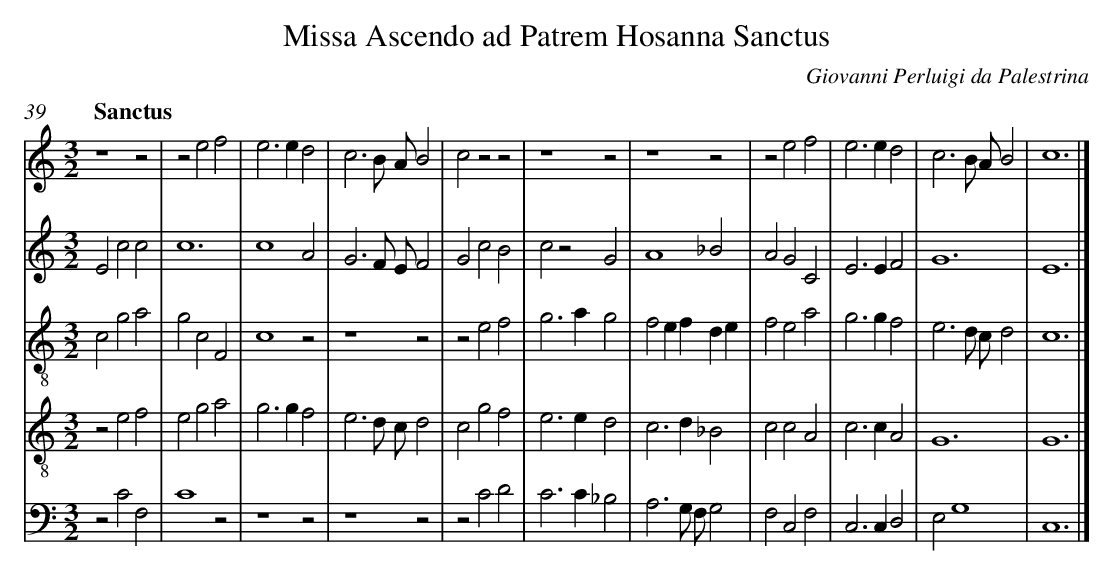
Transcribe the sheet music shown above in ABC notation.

X:1
T: Missa Ascendo ad Patrem Hosanna Sanctus
C: Giovanni Perluigi da Palestrina
L: 1/4
M: 3/2
Q: "Sanctus"
V: 1 clef=treble
V: 2 clef=treble
V: 3 clef=treble-8
V: 4 clef=treble-8
V: 5 clef=bass
K: C
[V:1] z4z2 |
[V:2] E2c2c2 |
[V:3] c2g2a2 |
[V:4] z2e2f2 |
[V:5] z2C2F,2 |
[V:1] z2e2f2 |
[V:2] c6 |
[V:3] g2c2F2 |
[V:4] e2g2a2 |
[V:5] C4z2 |
[V:1] e2>e2d2 |
[V:2] c4A2 |
[V:3] c4z2 |
[V:4] g2>g2f2 |
[V:5] z4z2 |
[V:1] c3B/ A/B2 |
[V:2] G3F/ E/F2 |
[V:3] z4z2 |
[V:4] e3d/ c/d2 |
[V:5] z4z2 |
[V:1] c2z2z2 |
[V:2] G2c2B2 |
[V:3] z2e2f2 |
[V:4] c2g2f2 |
[V:5] z2C2D2 |
[V:1] z4z2 |
[V:2] c2z2G2 |
[V:3] g2>a2g2 |
[V:4] e2>e2d2 |
[V:5] C2>C2_B,2 |
[V:1] z4z2 |
[V:2] A4_B2 |
[V:3] f2efde |
[V:4] c2>d2_B2 |
[V:5] A,3G,/ F,/G,2 |
[V:1] z2e2f2 |
[V:2] A2G2C2 |
[V:3] f2e2a2 |
[V:4] c2c2A2 |
[V:5] F,2C,2F,2 |
[V:1] e2>e2d2 |
[V:2] E2>E2F2 |
[V:3] g2>g2f2 |
[V:4] c2>c2A2 |
[V:5] C,2>C,2D,2 |
[V:1] c3B/ A/B2 |
[V:2] G6 |
[V:3] e3d/ c/d2 |
[V:4] G6 |
[V:5] E,2G,4 |
[V:1] c6 |]
[V:2] E6 |]
[V:3] c6 |]
[V:4] G6 |]
[V:5] C,6 |]
